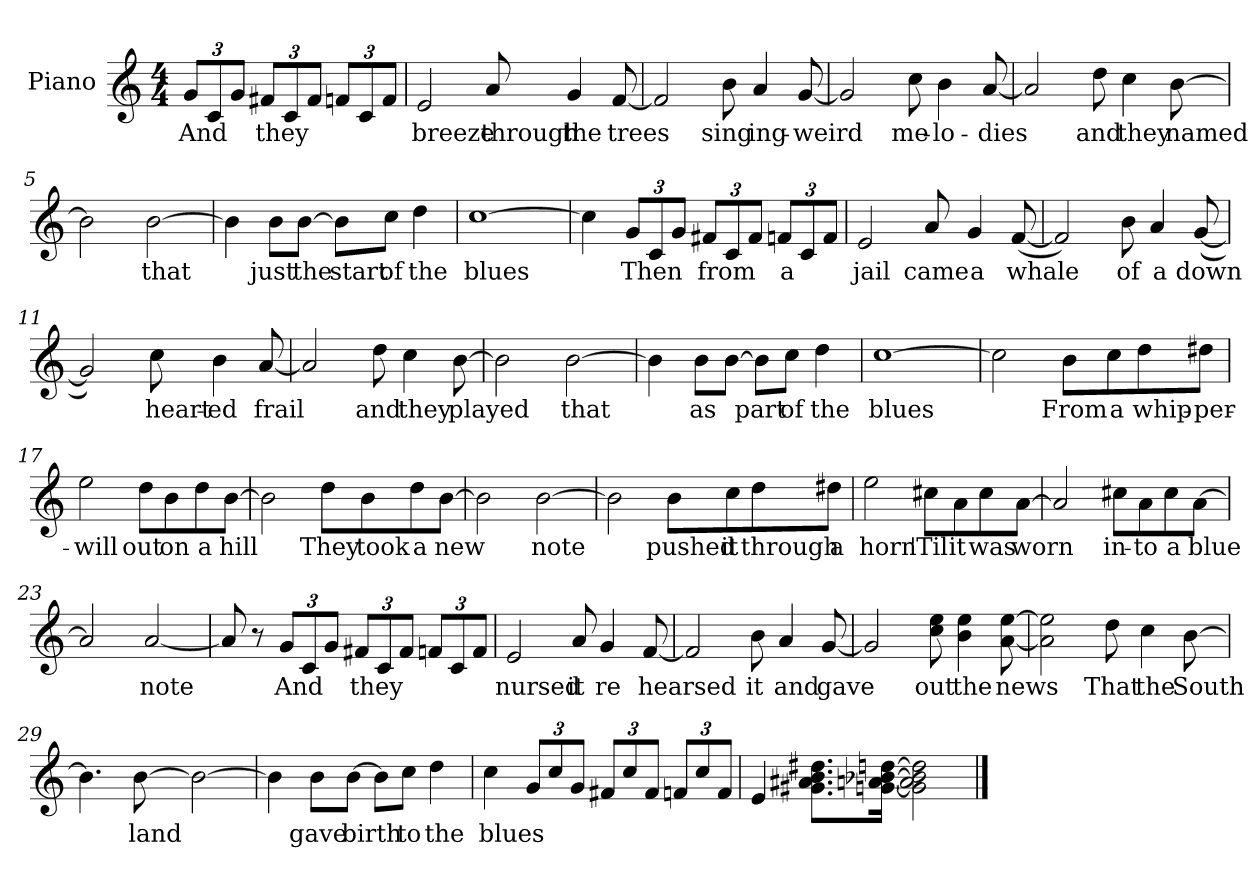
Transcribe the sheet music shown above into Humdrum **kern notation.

**kern	**text
*part1	*part1
*staff1	*staff1
*I"Piano	*
*I'Pno.	*
*clefG2	*
*k[]	*
*M4/4	*
*Xbrackettup	*
=	=
!	!LO:LY:b
12g/L	And
12c/	.
12g/J	.
!	!LO:LY:b
12f#X/L	they
12c/	.
12f#/J	.
12fn/L	.
12c/	.
12f/J	.
=1	=1
!	!LO:LY:b
2e/	breeze
!	!LO:LY:b
8a/	through
!	!LO:LY:b
4g/	the
!	!LO:LY:b
[8f/	trees
=2	=2
2f/]	.
!	!LO:LY:b
8b\	sing
!	!LO:LY:b
4a/	ing-
!	!LO:LY:b
[8g/	-weird
=3	=3
2g/]	.
!	!LO:LY:b
8cc\	me-
!	!LO:LY:b
4b\	-lo-
!	!LO:LY:b
[8a/	-dies
!!LO:LB:g=z
=4	=4
2a/]	.
!	!LO:LY:b
8dd\	and
!	!LO:LY:b
4cc\	they
!	!LO:LY:b
[8b\	named
=5	=5
2b\]	.
!	!LO:LY:b
[2b\	that
=6	=6
4b\]	.
!	!LO:LY:b
8b\L	just
!	!LO:LY:b
[8b\J	the
!	!LO:LY:b
8b\L]	start
!	!LO:LY:b
8cc\J	of
!	!LO:LY:b
4dd\	the
=7	=7
!	!LO:LY:b
[1cc	blues
=8	=8
4cc\]	.
!	!LO:LY:b
12g/L	Then
12c/	.
12g/J	.
!	!LO:LY:b
12f#X/L	from
12c/	.
12f#/J	.
!	!LO:LY:b
12fn/L	a
12c/	.
12f/J	.
!!LO:LB:g=z
=9	=9
!	!LO:LY:b
2e/	jail
!	!LO:LY:b
8a/	came
!	!LO:LY:b
4g/	a
!	!LO:LY:b
(>[8f/	whale
=10	=10
2f/])	.
!	!LO:LY:b
8b\	of
!	!LO:LY:b
4a/	a
!	!LO:LY:b
(>[8g/	down
=11	=11
2g/])	.
!	!LO:LY:b
8cc\	heart-
!	!LO:LY:b
4b\	-ed
!	!LO:LY:b
[8a/	frail
=12	=12
2a/]	.
!	!LO:LY:b
8dd\	and
!	!LO:LY:b
4cc\	they
!	!LO:LY:b
[8b\	played
=13	=13
2b\]	.
!	!LO:LY:b
[2b\	that
!!LO:LB:g=z
=14	=14
4b\]	.
!	!LO:LY:b
8b\L	as
[8b\J	.
!	!LO:LY:b
8b\L]	part
!	!LO:LY:b
8cc\J	of
!	!LO:LY:b
4dd\	the
=15	=15
!	!LO:LY:b
[1cc	blues
=16	=16
2cc\]	.
!	!LO:LY:b
8b\L	From
!	!LO:LY:b
8cc\	a
!	!LO:LY:b
8dd\	whip-
!	!LO:LY:b
8dd#X\J	-per-
=17	=17
!	!LO:LY:b
2ee\	-will
!	!LO:LY:b
8dd\L	out
!	!LO:LY:b
8b\	on
!	!LO:LY:b
8dd\	a
!	!LO:LY:b
[8b\J	hill
=18	=18
2b\]	.
!	!LO:LY:b
8dd\L	They
!	!LO:LY:b
8b\	took
!	!LO:LY:b
8dd\	a
!	!LO:LY:b
[8b\J	new
!!LO:LB:g=z
=19	=19
2b\]	.
!	!LO:LY:b
[2b\	note
=20	=20
2b\]	.
!	!LO:LY:b
8b\L	pushed
!	!LO:LY:b
8cc\	it
!	!LO:LY:b
8dd\	through
!	!LO:LY:b
8dd#X\J	a
=21	=21
!	!LO:LY:b
2ee\	horn
!	!LO:LY:b
8cc#X\L	'Til
!	!LO:LY:b
8a\	it
!	!LO:LY:b
8cc#\	was
!	!LO:LY:b
[8a\J	worn
=22	=22
2a/]	.
!	!LO:LY:b
8cc#X\L	in-
!	!LO:LY:b
8a\	-to
!	!LO:LY:b
8cc#\	a
!	!LO:LY:b
[8a\J	blue
=23	=23
2a/]	.
!	!LO:LY:b
[2a/	note
!!LO:LB:g=z
=24	=24
8a/]	.
8r	.
!	!LO:LY:b
12g/L	And
12c/	.
12g/J	.
!	!LO:LY:b
12f#X/L	they
12c/	.
12f#/J	.
12fn/L	.
12c/	.
12f/J	.
=25	=25
!	!LO:LY:b
2e/	nursed
!	!LO:LY:b
8a/	it
!	!LO:LY:b
4g/	re
!	!LO:LY:b
[8f/	hearsed
=26	=26
2f/]	.
!	!LO:LY:b
8b\	it
!	!LO:LY:b
4a/	and
!	!LO:LY:b
[8g/	gave
=27	=27
2g/]	.
!	!LO:LY:b
8cc\ 8ee!\	out
!	!LO:LY:b
4b\ 4ee!\	the
!	!LO:LY:b
[8a\ [8ee!\	news
!!LO:LB:g=z
=28	=28
2a\] 2ee!\]	.
!	!LO:LY:b
8dd\	That
!	!LO:LY:b
4cc\	the
!	!LO:LY:b
[8b\	South
=29	=29
4.b\]	.
!	!LO:LY:b
[8b\	land
2b\_	.
=30	=30
4b\]	.
!	!LO:LY:b
8b\L	gave
!	!LO:LY:b
[8b\J	birth
8b\L]	.
!	!LO:LY:b
8cc\J	to
!	!LO:LY:b
4dd\	the
=31	=31
!	!LO:LY:b
4cc\	blues
12g/L	.
12cc/	.
12g/J	.
12f#X/L	.
12cc/	.
12f#/J	.
12fn/L	.
12cc/	.
12f/J	.
=32	=32
4e/	.
8.g#X\ 8.a#X\ 8.b\ 8.dd#X\L	.
[16gn\ [16an\ [16b-X\ [16ddn\Jk	.
2g\] 2a\] 2b-\] 2dd\]	.
==	==
*-	*-
